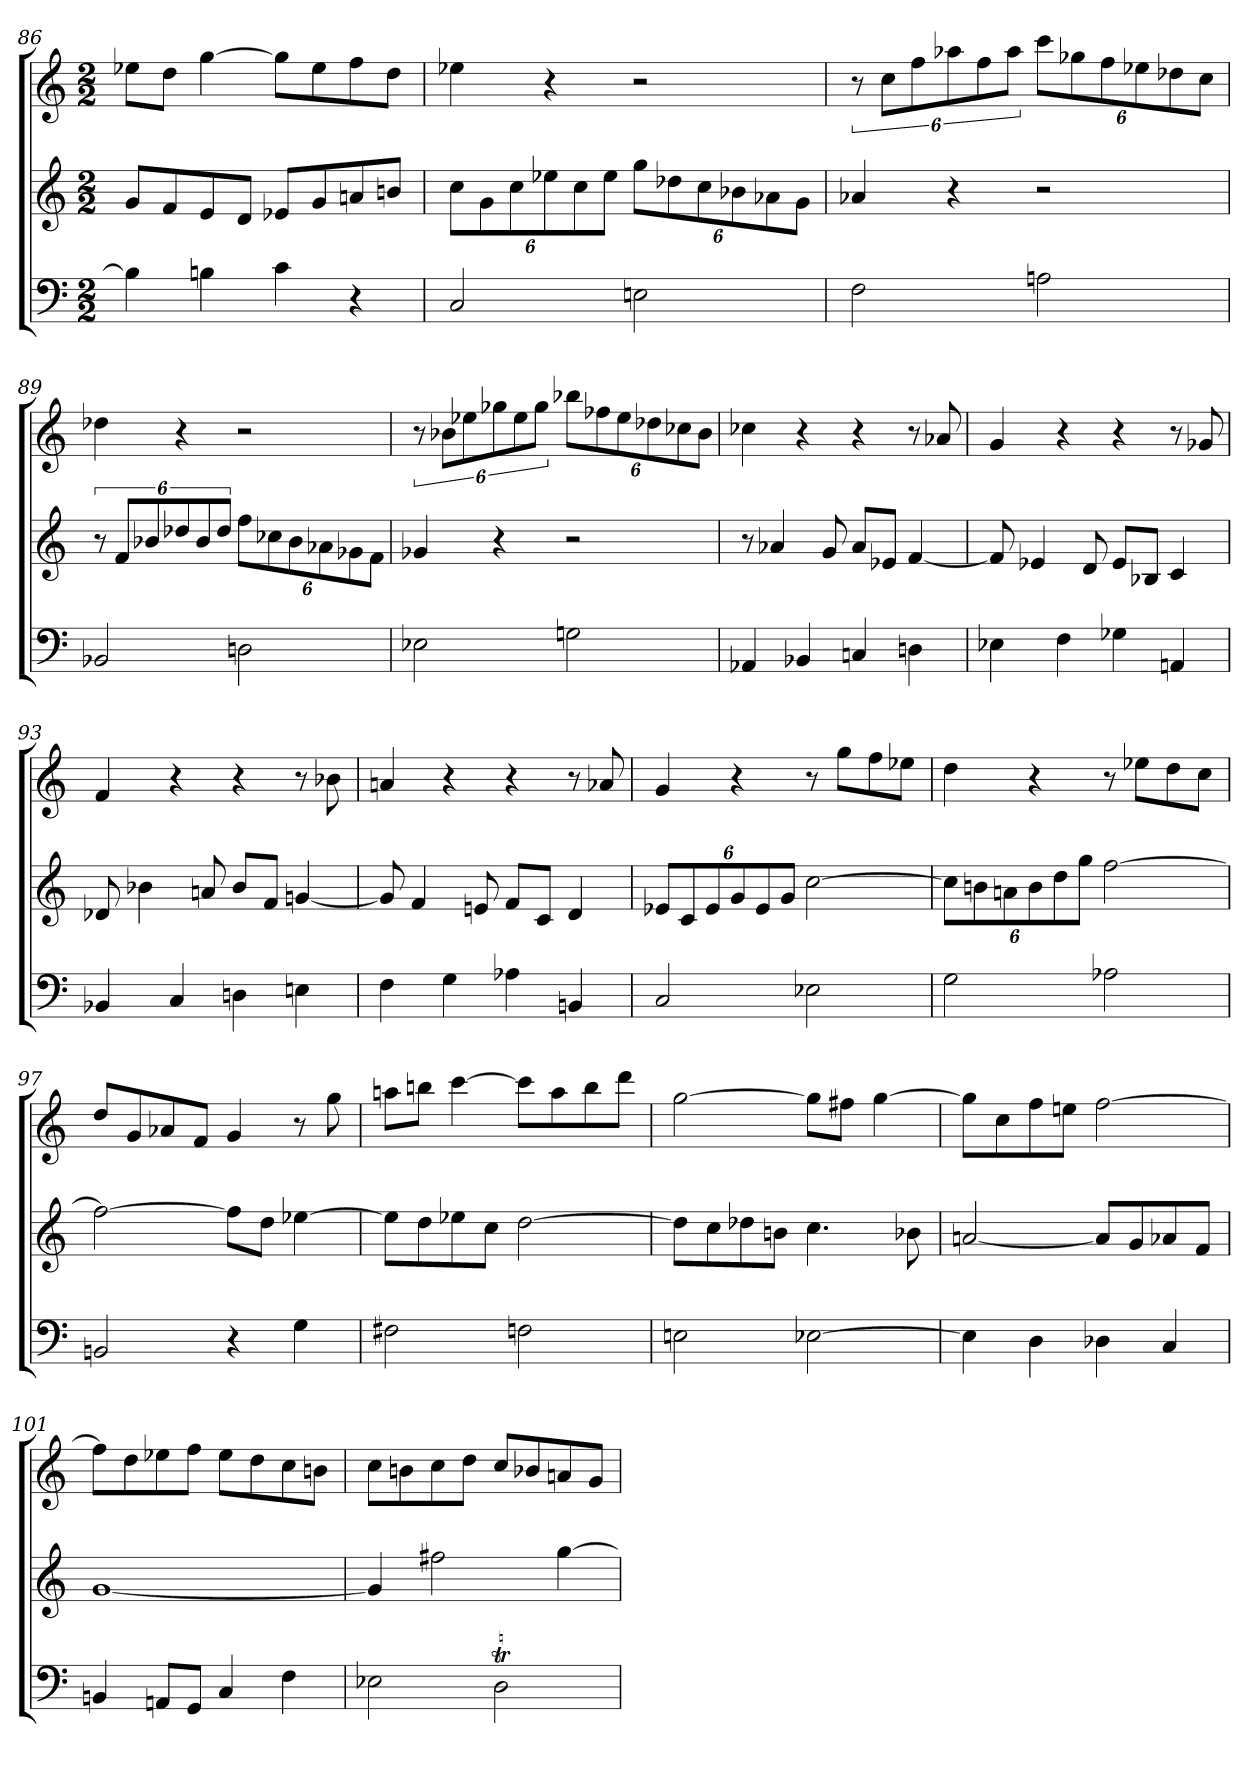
**kern	**kern	**kern
*part3	*part2	*part1
*staff3	*staff2	*staff1
*M2/2	*M2/2	*M2/2
=86	=86	=86
4B-]	8gL	8ee-XL
.	8f	8ddJ
4Bn	8e	[4gg
.	8dJ	.
4c	8e-XL	8ggL]
.	8g	8ee-
4r	8an	8ff
.	8bnJ	8ddJ
=87	=87	=87
2C	12ccL	4ee-X
.	12g	.
.	12cc	.
.	12ee-X	4r
.	12cc	.
.	12ee-J	.
2En	12ggL	2r
.	12dd-X	.
.	12cc	.
.	12b-X	.
.	12a-X	.
.	12gJ	.
=88	=88	=88
2F	4a-X	12r
.	.	12ccL
.	.	12ff
.	4r	12aa-X
.	.	12ff
.	.	12aa-J
2An	2r	12cccL
.	.	12gg-X
.	.	12ff
.	.	12ee-X
.	.	12dd-X
.	.	12ccJ
=89	=89	=89
2BB-X	12r	4dd-X
.	12fL	.
.	12b-X	.
.	12dd-X	4r
.	12b-	.
.	12dd-J	.
2Dn	12ffL	2r
.	12cc-X	.
.	12b-	.
.	12a-X	.
.	12g-X	.
.	12fJ	.
=90	=90	=90
2E-X	4g-X	12r
.	.	12b-XL
.	.	12ee-X
.	4r	12gg-X
.	.	12ee-
.	.	12gg-J
2Gn	2r	12bb-XL
.	.	12ff-X
.	.	12ee-
.	.	12dd-X
.	.	12cc-X
.	.	12b-J
=91	=91	=91
4AA-X	8r	4cc-X
.	4a-X	.
4BB-X	.	4r
.	8g	.
4Cn	8a-L	4r
.	8e-XJ	.
4Dn	[4f	8r
.	.	8a-X
=92	=92	=92
4E-X	8f]	4g
.	4e-X	.
4F	.	4r
.	8d	.
4G-X	8e-L	4r
.	8B-XJ	.
4AAn	4c	8r
.	.	8g-X
=93	=93	=93
4BB-X	8d-X	4f
.	4b-X	.
4C	.	4r
.	8an	.
4Dn	8b-L	4r
.	8fJ	.
4En	[4gn	8r
.	.	8b-X
=94	=94	=94
4F	8g]	4an
.	4f	.
4G	.	4r
.	8en	.
4A-X	8fL	4r
.	8cJ	.
4BBn	4d	8r
.	.	8a-X
=95	=95	=95
2C	12e-XL	4g
.	12c	.
.	12e-	.
.	12g	4r
.	12e-	.
.	12gJ	.
2E-X	[2cc	8r
.	.	8ggL
.	.	8ff
.	.	8ee-XJ
=96	=96	=96
2G	12ccL]	4dd
.	12bn	.
.	12an	.
.	12b	4r
.	12dd	.
.	12ggJ	.
2A-X	[2ff	8r
.	.	8ee-XL
.	.	8dd
.	.	8ccJ
=97	=97	=97
2BBn	2ff_	8ddL
.	.	8g
.	.	8a-X
.	.	8fJ
4r	8ffL]	4g
.	8ddJ	.
4G	[4ee-X	8r
.	.	8gg
=98	=98	=98
2F#X	8ee-L]	8aanL
.	8dd	8bbnJ
.	8ee-X	[4ccc
.	8ccJ	.
2Fn	[2dd	8cccL]
.	.	8aa
.	.	8bb
.	.	8dddJ
=99	=99	=99
2En	8ddL]	[2gg
.	8cc	.
.	8dd-X	.
.	8bnJ	.
[2E-X	4.cc	8ggL]
.	.	8ff#XJ
.	.	[4gg
.	8b-X	.
=100	=100	=100
4E-]	[2an	8ggL]
.	.	8cc
4D	.	8ff
.	.	8eenJ
4D-X	8aL]	[2ff
.	8g	.
4C	8a-X	.
.	8fJ	.
=101	=101	=101
4BBn	[1g	8ffL]
.	.	8dd
8AAnL	.	8ee-X
8GGJ	.	8ffJ
4C	.	8ee-L
.	.	8dd
4F	.	8cc
.	.	8bnJ
=102	=102	=102
2E-X	4g]	8ccL
.	.	8bn
.	2ff#X	8cc
.	.	8ddJ
2DT	.	8ccL
.	.	8b-X
.	[4gg	8an
.	.	8gJ
=	=	=
*-	*-	*-
